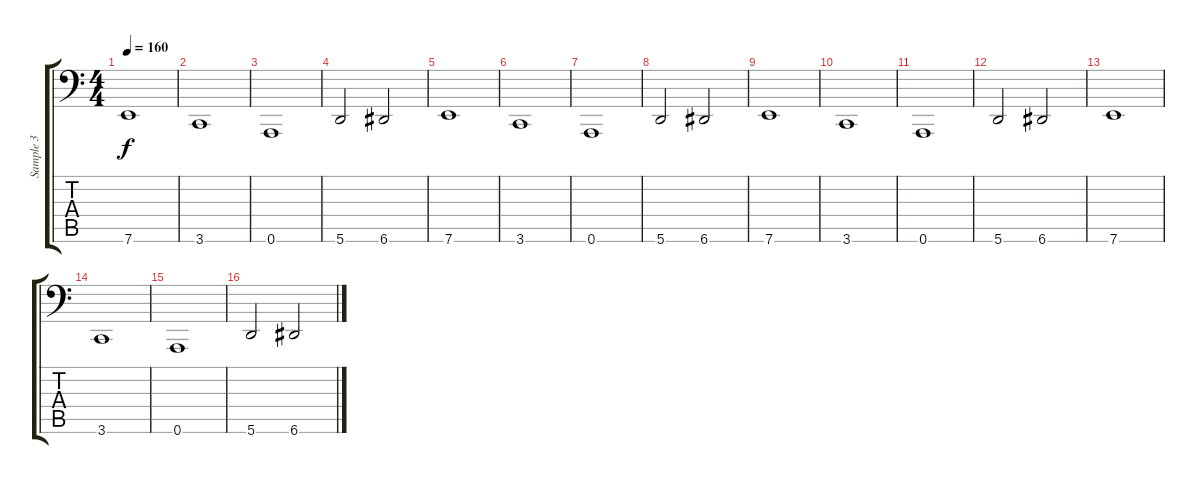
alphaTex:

\track ("Sample 3" "Sample 3") {instrument stringensemble1}
\staff {score tabs}
\tuning (B3 Gb3 D3 A2 E2 A1) {hide}
\ts (4 4)
\tempo 160
\clef f4
\ks c
7.6.1{dy f} |
3.6.1 |
0.6.1 |
5.6.2 6.6.2 |
7.6.1 |
3.6.1 |
0.6.1 |
5.6.2 6.6.2 |
7.6.1 |
3.6.1 |
0.6.1 |
5.6.2 6.6.2 |
7.6.1 |
3.6.1 |
0.6.1 |
5.6.2 6.6.2
